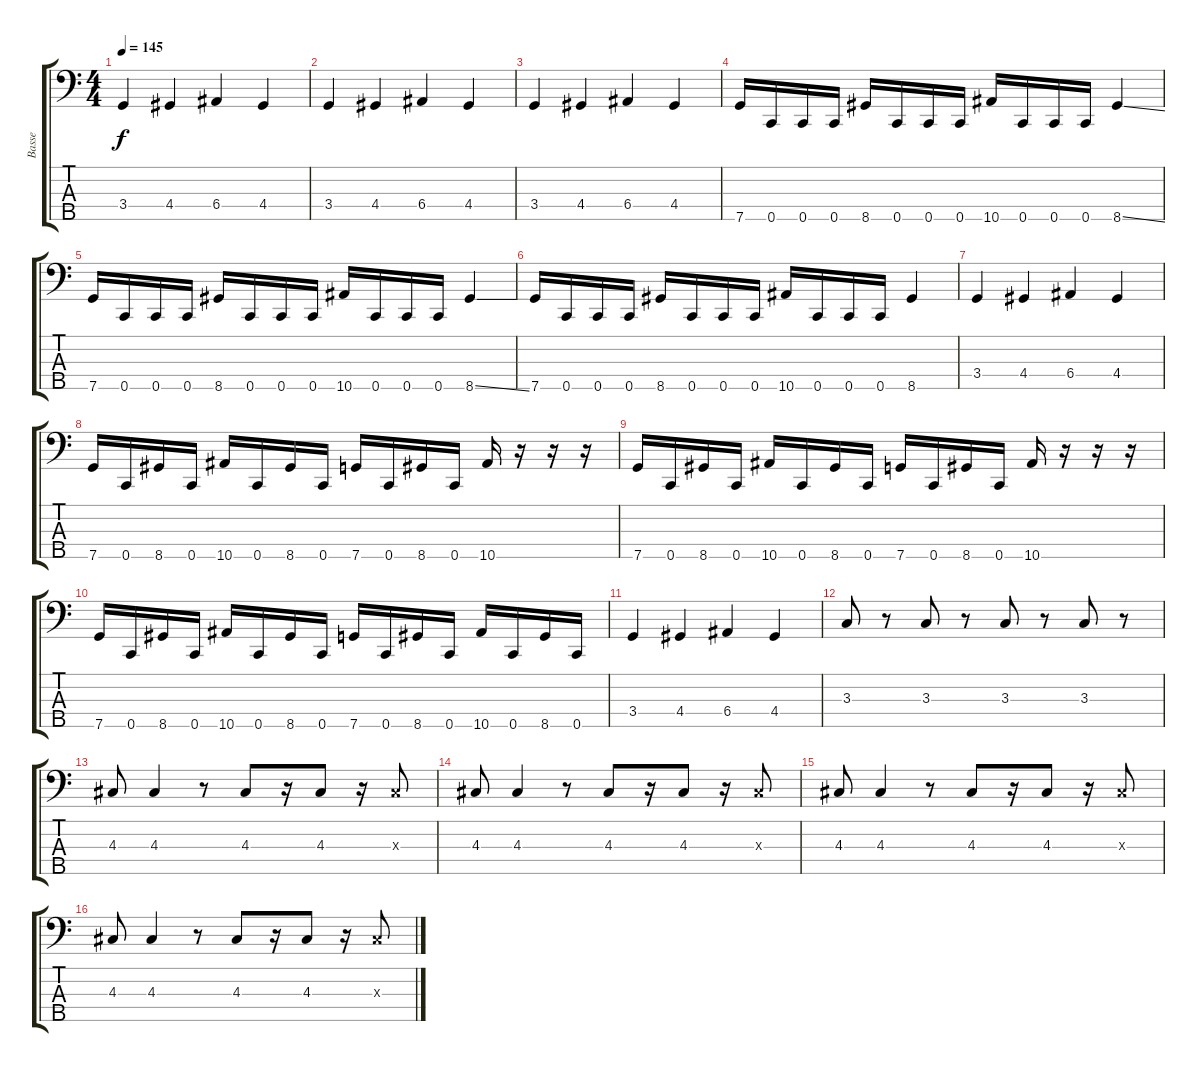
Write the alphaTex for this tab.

\track ("Basse" "Basse") {instrument electricbasspick}
\staff {score tabs}
\tuning (G2 D2 A1 E1 C1) {hide}
\ts (4 4)
\tempo 145
\clef f4
\ks c
3.4.4{dy f instrument electricbasspick} 4.4.4 6.4.4 4.4.4 |
3.4.4 4.4.4 6.4.4 4.4.4 |
3.4.4 4.4.4 6.4.4 4.4.4 |
7.5.16 0.5.16 0.5.16 0.5.16 8.5.16 0.5.16 0.5.16 0.5.16 10.5.16 0.5.16 0.5.16 0.5.16 8.5{ss}.4 |
7.5.16 0.5.16 0.5.16 0.5.16 8.5.16 0.5.16 0.5.16 0.5.16 10.5.16 0.5.16 0.5.16 0.5.16 8.5{ss}.4 |
7.5.16 0.5.16 0.5.16 0.5.16 8.5.16 0.5.16 0.5.16 0.5.16 10.5.16 0.5.16 0.5.16 0.5.16 8.5.4 |
3.4.4 4.4.4 6.4.4 4.4.4 |
7.5.16 0.5.16 8.5.16 0.5.16 10.5.16 0.5.16 8.5.16 0.5.16 7.5.16 0.5.16 8.5.16 0.5.16 10.5.16 r.16 r.16 r.16 |
7.5.16 0.5.16 8.5.16 0.5.16 10.5.16 0.5.16 8.5.16 0.5.16 7.5.16 0.5.16 8.5.16 0.5.16 10.5.16 r.16 r.16 r.16 |
7.5.16 0.5.16 8.5.16 0.5.16 10.5.16 0.5.16 8.5.16 0.5.16 7.5.16 0.5.16 8.5.16 0.5.16 10.5.16 0.5.16 8.5.16 0.5.16 |
3.4.4 4.4.4 6.4.4 4.4.4 |
3.3.8 r.8 3.3.8 r.8 3.3.8 r.8 3.3.8 r.8 |
4.3.8 4.3.4 r.8 4.3.8 r.16 4.3.8 r.16 4.3{x}.8 |
4.3.8 4.3.4 r.8 4.3.8 r.16 4.3.8 r.16 4.3{x}.8 |
4.3.8 4.3.4 r.8 4.3.8 r.16 4.3.8 r.16 4.3{x}.8 |
4.3.8 4.3.4 r.8 4.3.8 r.16 4.3.8 r.16 4.3{x}.8
